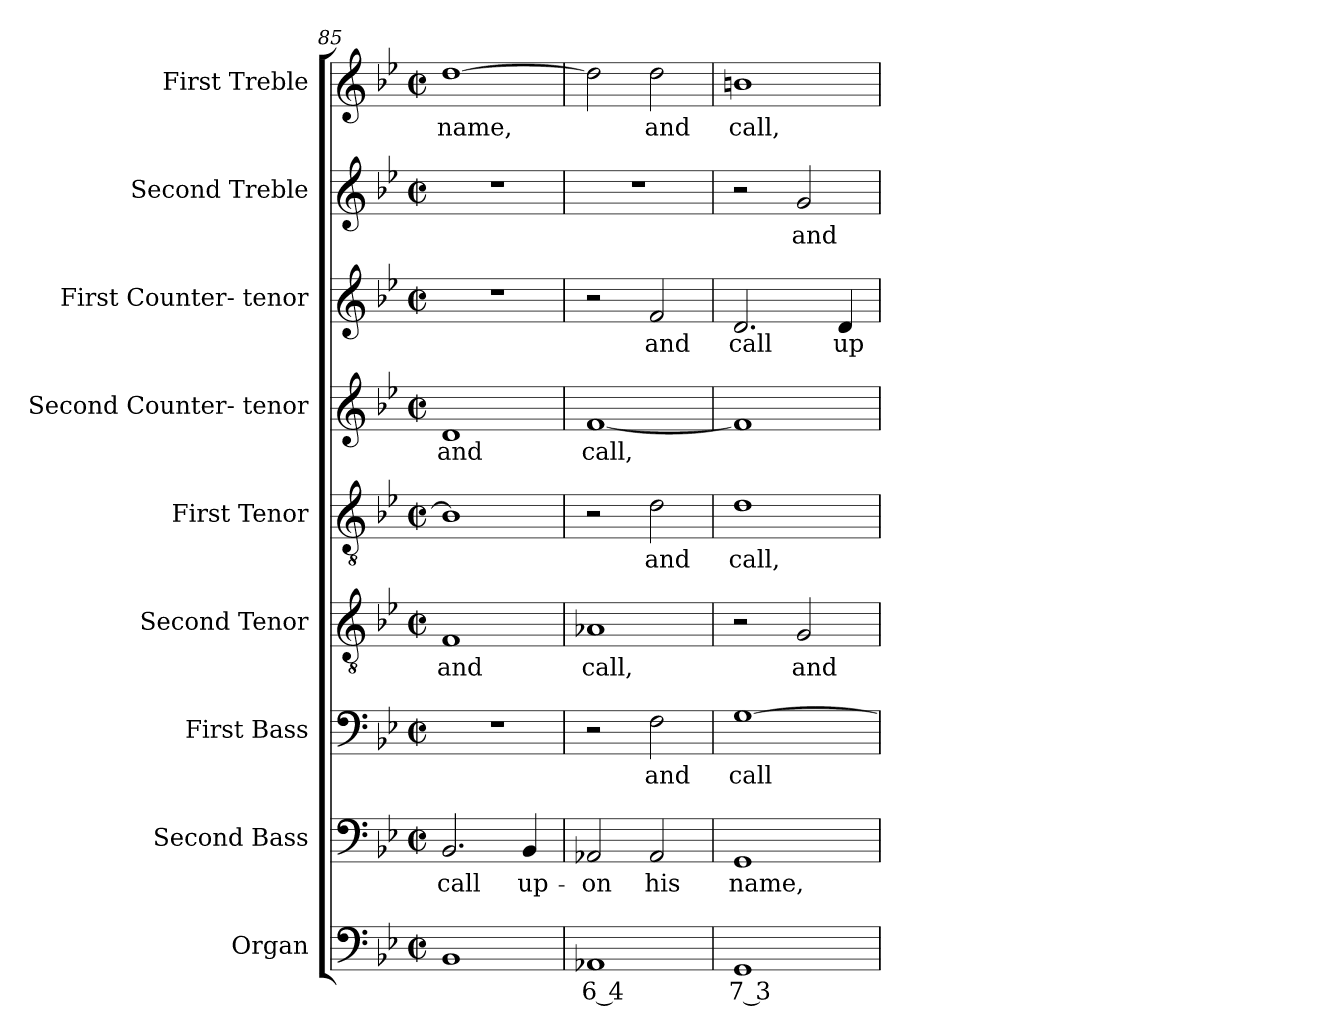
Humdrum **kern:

**kern	**text	**kern	**text	**kern	**text	**kern	**text	**kern	**text	**kern	**text	**kern	**text	**kern	**text	**kern	**text
*part9	*part9	*part8	*part8	*part7	*part7	*part6	*part6	*part5	*part5	*part4	*part4	*part3	*part3	*part2	*part2	*part1	*part1
*staff9	*staff9	*staff8	*staff8	*staff7	*staff7	*staff6	*staff6	*staff5	*staff5	*staff4	*staff4	*staff3	*staff3	*staff2	*staff2	*staff1	*staff1
*I"Organ	*	*I"Second Bass	*	*I"First Bass	*	*I"Second Tenor	*	*I"First Tenor	*	*I"Second Counter- tenor	*	*I"First Counter- tenor	*	*I"Second Treble	*	*I"First Treble	*
*I'Org.	*	*I'B2.	*	*I'B1.	*	*I'T2.	*	*I'T1.	*	*	*	*	*	*I'S2.	*	*	*
!!LO:LB:g=z
*clefF4	*	*clefF4	*	*clefF4	*	*clefGv2	*	*clefGv2	*	*clefG2	*	*clefG2	*	*clefG2	*	*clefG2	*
*	*	*	*	*	*	*ITrd7c12	*	*ITrd7c12	*	*	*	*	*	*	*	*	*
*k[b-e-]	*	*k[b-e-]	*	*k[b-e-]	*	*k[b-e-]	*	*k[b-e-]	*	*k[b-e-]	*	*k[b-e-]	*	*k[b-e-]	*	*k[b-e-]	*
*B-:	*	*B-:	*	*B-:	*	*B-:	*	*B-:	*	*B-:	*	*B-:	*	*B-:	*	*B-:	*
*M2/2	*	*M2/2	*	*M2/2	*	*M2/2	*	*M2/2	*	*M2/2	*	*M2/2	*	*M2/2	*	*M2/2	*
*met(c|)	*	*met(c|)	*	*met(c|)	*	*met(c|)	*	*met(c|)	*	*met(c|)	*	*met(c|)	*	*met(c|)	*	*met(c|)	*
=85	=85	=85	=85	=85	=85	=85	=85	=85	=85	=85	=85	=85	=85	=85	=85	=85	=85
!	!	!	!LO:LY:b:color=#000000	!	!	!	!	!	!	!	!	!	!	!	!	!	!
!	!	!	!	!	!	!	!LO:LY:b:color=#000000	!	!	!	!	!	!	!	!	!	!
!	!	!	!	!	!	!	!	!	!	!	!LO:LY:b:color=#000000	!	!	!	!	!	!
!	!	!	!	!	!	!	!	!	!	!	!	!	!	!	!	!	!LO:LY:b:color=#000000
1BB-i	.	2.BB-i/	call	1r	.	1FFi	and	1BB-i]	.	1di	and	1r	.	1r	.	[1ddi	name,
!	!	!	!LO:LY:b:color=#000000	!	!	!	!	!	!	!	!	!	!	!	!	!	!
.	.	4BB-i/	up-	.	.	.	.	.	.	.	.	.	.	.	.	.	.
=86	=86	=86	=86	=86	=86	=86	=86	=86	=86	=86	=86	=86	=86	=86	=86	=86	=86
!	!LO:LY:b:color=#000000	!	!	!	!	!	!	!	!	!	!	!	!	!	!	!	!
!	!	!	!LO:LY:b:color=#000000	!	!	!	!	!	!	!	!	!	!	!	!	!	!
!	!	!	!	!	!	!	!LO:LY:b:color=#000000	!	!	!	!	!	!	!	!	!	!
!	!	!	!	!	!	!	!	!	!	!	!LO:LY:b:color=#000000	!	!	!	!	!	!
1AA-Xi	6 4	2AA-Xi/	-on	2r	.	1AA-Xi	call,	2r	.	[1fi	call,	2r	.	1r	.	2ddi\]	.
!	!	!	!LO:LY:b:color=#000000	!	!	!	!	!	!	!	!	!	!	!	!	!	!
!	!	!	!	!	!LO:LY:b:color=#000000	!	!	!	!	!	!	!	!	!	!	!	!
!	!	!	!	!	!	!	!	!	!LO:LY:b:color=#000000	!	!	!	!	!	!	!	!
!	!	!	!	!	!	!	!	!	!	!	!	!	!LO:LY:b:color=#000000	!	!	!	!
!	!	!	!	!	!	!	!	!	!	!	!	!	!	!	!	!	!LO:LY:b:color=#000000
.	.	2AA-i/	his	2Fi\	and	.	.	2Di\	and	.	.	2fi/	and	.	.	2ddi\	and
=87	=87	=87	=87	=87	=87	=87	=87	=87	=87	=87	=87	=87	=87	=87	=87	=87	=87
!	!LO:LY:b:color=#000000	!	!	!	!	!	!	!	!	!	!	!	!	!	!	!	!
!	!	!	!LO:LY:b:color=#000000	!	!	!	!	!	!	!	!	!	!	!	!	!	!
!	!	!	!	!	!LO:LY:b:color=#000000	!	!	!	!	!	!	!	!	!	!	!	!
!	!	!	!	!	!	!	!	!	!LO:LY:b:color=#000000	!	!	!	!	!	!	!	!
!	!	!	!	!	!	!	!	!	!	!	!	!	!LO:LY:b:color=#000000	!	!	!	!
!	!	!	!	!	!	!	!	!	!	!	!	!	!	!	!	!	!LO:LY:b:color=#000000
1GGi	7 3	1GGi	name,	[1Gi	call	2r	.	1Di	call,	1fi]	.	2.di/	call	2r	.	1bni	call,
!	!	!	!	!	!	!	!LO:LY:b:color=#000000	!	!	!	!	!	!	!	!	!	!
!	!	!	!	!	!	!	!	!	!	!	!	!	!	!	!LO:LY:b:color=#000000	!	!
.	.	.	.	.	.	2GGi/	and	.	.	.	.	.	.	2gi/	and	.	.
!	!	!	!	!	!	!	!	!	!	!	!	!	!LO:LY:b:color=#000000	!	!	!	!
.	.	.	.	.	.	.	.	.	.	.	.	4di/	up-	.	.	.	.
=	=	=	=	=	=	=	=	=	=	=	=	=	=	=	=	=	=
*-	*-	*-	*-	*-	*-	*-	*-	*-	*-	*-	*-	*-	*-	*-	*-	*-	*-
